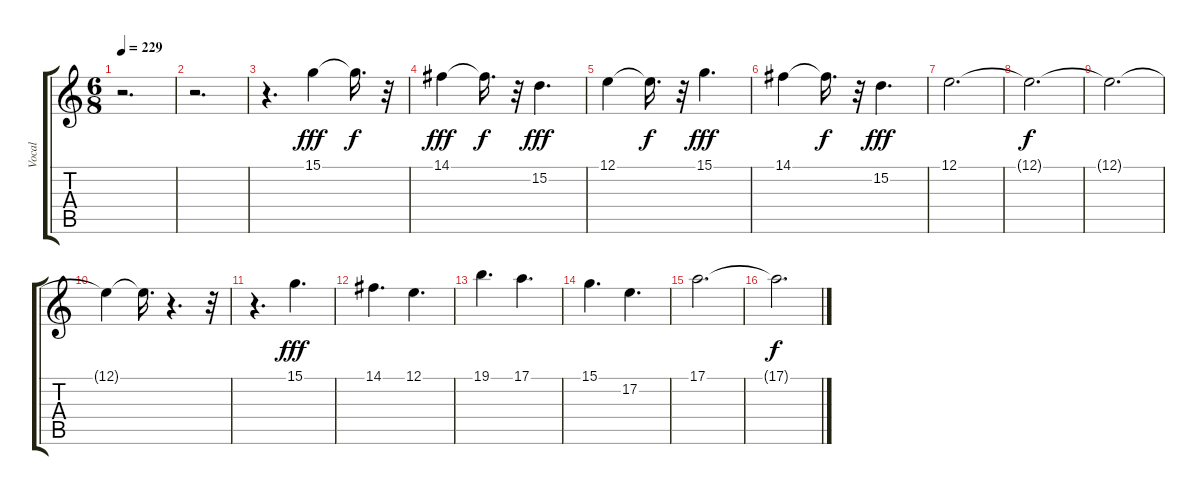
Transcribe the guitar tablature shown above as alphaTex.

\track ("Vocal" "Vocal") {instrument fx5brightness}
\staff {score tabs}
\tuning (E4 B3 G3 D3 A2 E2) {hide}
\ts (6 8)
\tempo 229
\clef g2
\ks c
r.2{d dy fff} |
r.2{d} |
r.4{d} 15.1.4 15.1{t}.16{d dy f} r.32 |
14.1.4{dy fff} 14.1{t}.16{d dy f} r.32 15.2.4{d dy fff} |
12.1.4 12.1{t}.16{d dy f} r.32 15.1.4{d dy fff} |
14.1.4 14.1{t}.16{d dy f} r.32 15.2.4{d dy fff} |
12.1.2{d} |
12.1{t}.2{d dy f} |
12.1{t}.2{d} |
12.1{t}.4 12.1{t}.16{d} r.4{d} r.32 |
r.4{d} 15.1.4{d dy fff} |
14.1.4{d} 12.1.4{d} |
19.1.4{d} 17.1.4{d} |
15.1.4{d} 17.2.4{d} |
17.1.2{d} |
17.1{t}.2{d dy f}
